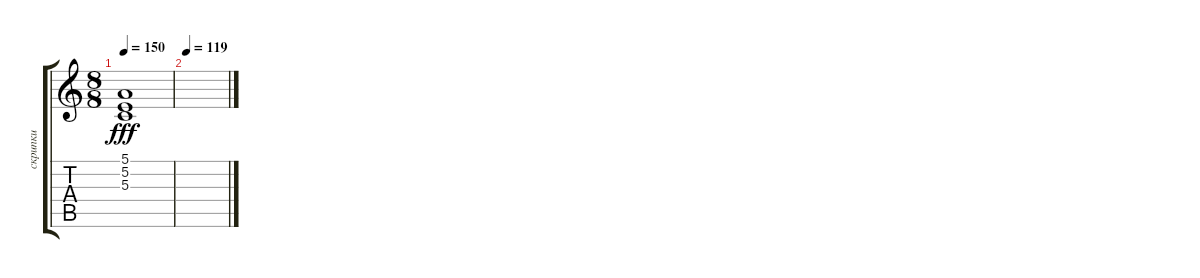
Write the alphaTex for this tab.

\track ("скрипки" "скрипки") {instrument synthstrings1}
\staff {score tabs}
\tuning (E4 B3 G3 D3 A2 E2) {hide}
\ts (8 8)
\tempo 150
\clef g2
\ks c
(5.1 5.2 5.3).1{dy fff} |
\tempo 119
